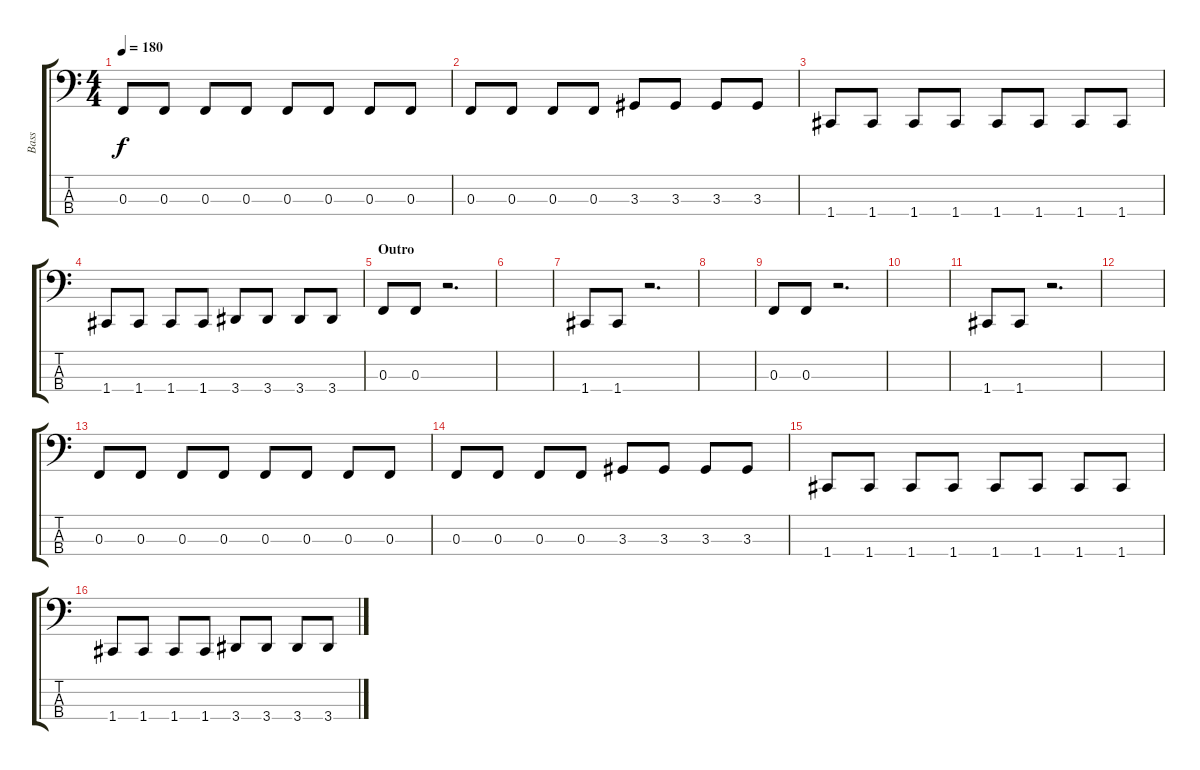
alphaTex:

\track ("Bass" "Bass") {instrument electricbassfinger}
\staff {score tabs}
\tuning (Eb2 Bb1 F1 C1) {hide}
\ts (4 4)
\tempo 180
\clef f4
\ks c
0.3.8{dy f} 0.3.8 0.3.8 0.3.8 0.3.8 0.3.8 0.3.8 0.3.8 |
0.3.8 0.3.8 0.3.8 0.3.8 3.3.8 3.3.8 3.3.8 3.3.8 |
1.4.8 1.4.8 1.4.8 1.4.8 1.4.8 1.4.8 1.4.8 1.4.8 |
1.4.8 1.4.8 1.4.8 1.4.8 3.4.8 3.4.8 3.4.8 3.4.8 |
\section ("" "Outro")
0.3.8 0.3.8 r.2{d} |
|
1.4.8 1.4.8 r.2{d} |
|
0.3.8 0.3.8 r.2{d} |
|
1.4.8 1.4.8 r.2{d} |
|
0.3.8 0.3.8 0.3.8 0.3.8 0.3.8 0.3.8 0.3.8 0.3.8 |
0.3.8 0.3.8 0.3.8 0.3.8 3.3.8 3.3.8 3.3.8 3.3.8 |
1.4.8 1.4.8 1.4.8 1.4.8 1.4.8 1.4.8 1.4.8 1.4.8 |
1.4.8 1.4.8 1.4.8 1.4.8 3.4.8 3.4.8 3.4.8 3.4.8
